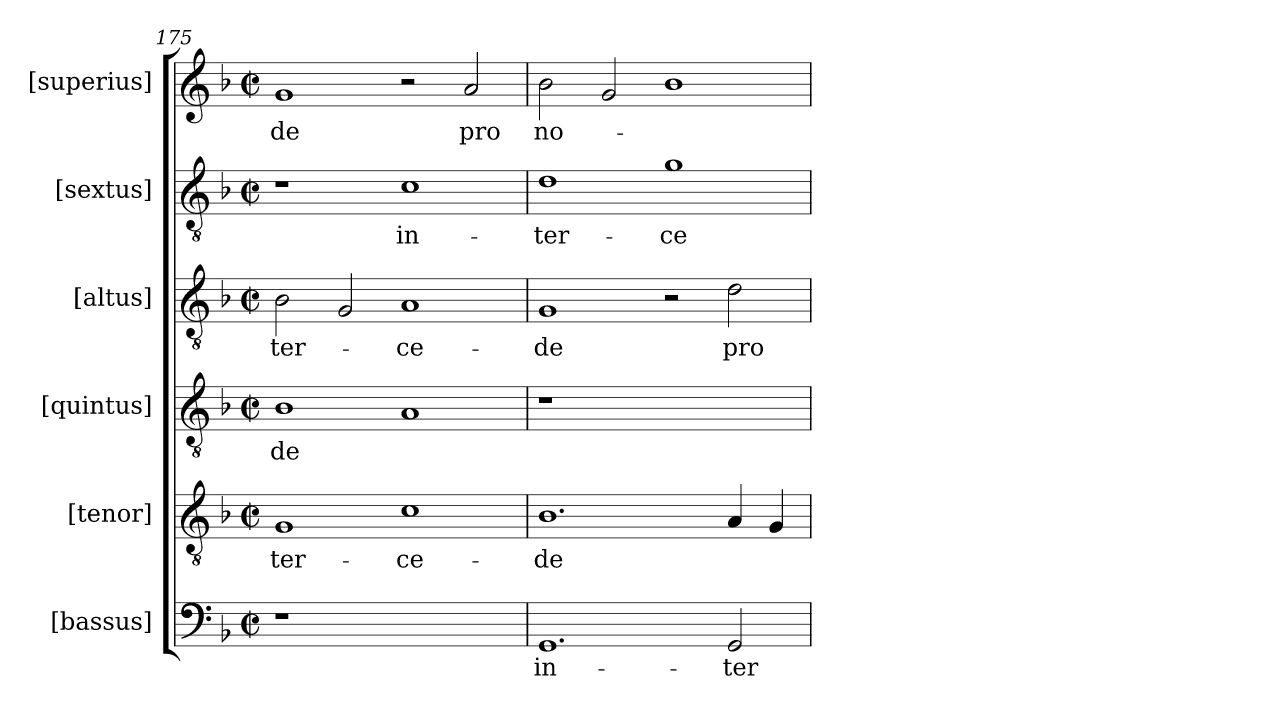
**kern	**text	**kern	**text	**kern	**text	**kern	**text	**kern	**text	**kern	**text
*part6	*part6	*part5	*part5	*part4	*part4	*part3	*part3	*part2	*part2	*part1	*part1
*staff6	*staff6	*staff5	*staff5	*staff4	*staff4	*staff3	*staff3	*staff2	*staff2	*staff1	*staff1
*I"[bassus]	*	*I"[tenor]	*	*I"[quintus]	*	*I"[altus]	*	*I"[sextus]	*	*I"[superius]	*
*I'[bassus]	*	*I'[tenor]	*	*I'[quintus]	*	*I'[altus]	*	*I'[sextus]	*	*I'[superius]	*
*clefF4	*	*clefGv2	*	*clefGv2	*	*clefGv2	*	*clefGv2	*	*clefG2	*
*k[b-]	*	*k[b-]	*	*k[b-]	*	*k[b-]	*	*k[b-]	*	*k[b-]	*
*F:	*	*F:	*	*F:	*	*F:	*	*F:	*	*F:	*
*M2/2	*	*M2/2	*	*M2/2	*	*M2/2	*	*M2/2	*	*M2/2	*
*met(c|)	*	*met(c|)	*	*met(c|)	*	*met(c|)	*	*met(c|)	*	*met(c|)	*
=175	=175	=175	=175	=175	=175	=175	=175	=175	=175	=175	=175
!	!	!	!LO:LY:b:cj	!	!LO:LY:b:cj	!	!LO:LY:b:cj	!	!	!	!LO:LY:b:cj
1r	.	1G	-ter-	1B-	-de	2B-\	-ter-	1r	.	1g	-de
.	.	.	.	.	.	2G/	.	.	.	.	.
!	!	!	!LO:LY:b:cj	!	!	!	!LO:LY:b:cj	!	!LO:LY:b:cj	!	!
1ryy	.	1c	-ce-	1A	.	1A	-ce-	1c	in-	2r	.
!	!	!	!	!	!	!	!	!	!	!	!LO:LY:b:cj
.	.	.	.	.	.	.	.	.	.	2a/	pro
=176	=176	=176	=176	=176	=176	=176	=176	=176	=176	=176	=176
!	!LO:LY:b:cj	!	!LO:LY:b:cj	!	!	!	!LO:LY:b:cj	!	!LO:LY:b:cj	!	!LO:LY:b:cj
1.GG	in-	1.B-	-de	1r	.	1G	-de	1d	-ter-	2b-\	no-
.	.	.	.	.	.	.	.	.	.	2g/	.
!	!	!	!	!	!	!	!	!	!LO:LY:b:cj	!	!
.	.	.	.	1ryy	.	2r	.	1g	-ce	1b-	.
!	!LO:LY:b:cj	!	!	!	!	!	!LO:LY:b:cj	!	!	!	!
2GG/	-ter-	4A/	.	.	.	2d\	pro	.	.	.	.
.	.	4G/	.	.	.	.	.	.	.	.	.
=	=	=	=	=	=	=	=	=	=	=	=
*-	*-	*-	*-	*-	*-	*-	*-	*-	*-	*-	*-
